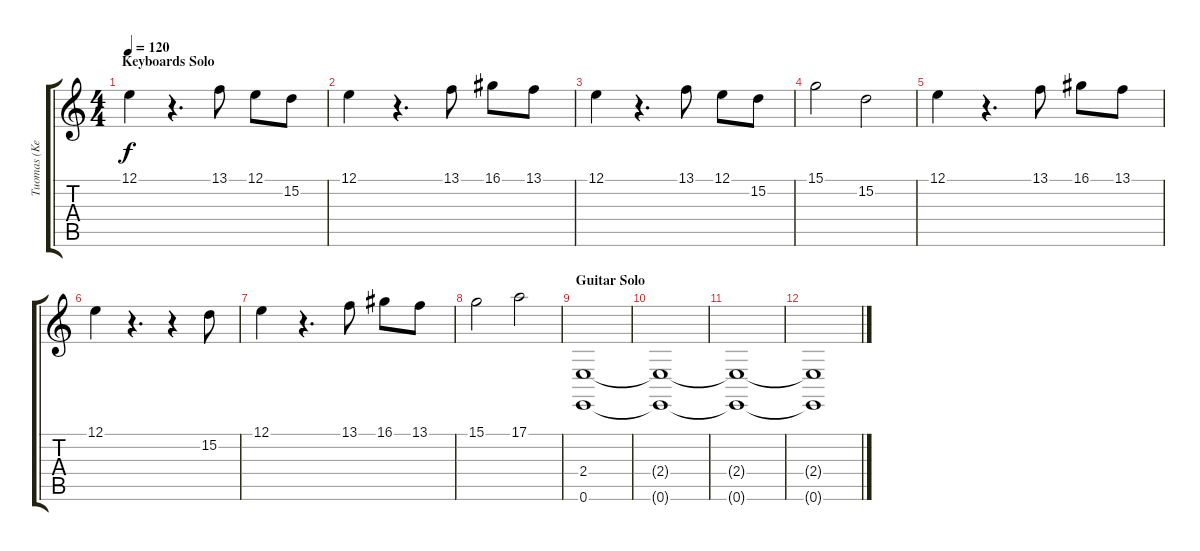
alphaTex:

\track ("Tuomas (Keyboards)" "Tuomas (Ke") {instrument pad4choir}
\staff {score tabs}
\tuning (E4 B3 G3 D3 A2 E2) {hide}
\ts (4 4)
\section ("" "Keyboards Solo")
\tempo 120
\clef g2
\ks c
12.1.4{dy f} r.4{d} 13.1.8 12.1.8 15.2.8 |
12.1.4 r.4{d} 13.1.8 16.1.8 13.1.8 |
12.1.4 r.4{d} 13.1.8 12.1.8 15.2.8 |
15.1.2 15.2.2 |
12.1.4 r.4{d} 13.1.8 16.1.8 13.1.8 |
12.1.4 r.4{d} r.4 15.2.8 |
12.1.4 r.4{d} 13.1.8 16.1.8 13.1.8 |
15.1.2 17.1.2 |
\section ("" "Guitar Solo")
(2.4 0.6).1 |
(2.4{t} 0.6{t}).1 |
(2.4{t} 0.6{t}).1 |
(2.4{t} 0.6{t}).1{volume 0}
